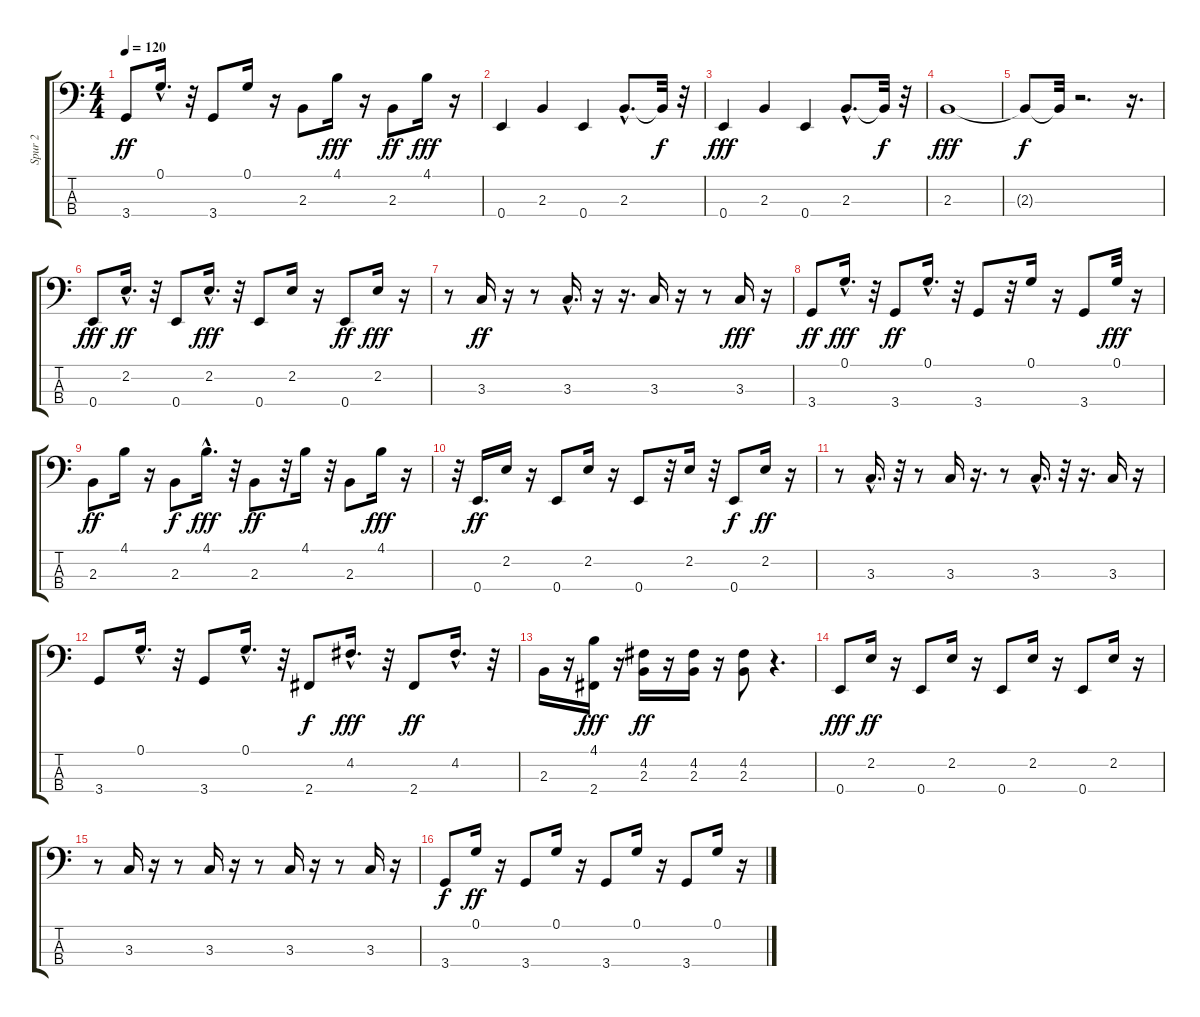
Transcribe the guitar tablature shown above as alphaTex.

\track ("Spur 2" "Spur 2") {instrument synthbass2}
\staff {score tabs}
\tuning (G2 D2 A1 E1) {hide}
\ts (4 4)
\tempo 120
\clef f4
\ks c
3.4.8{dy ff} 0.1{hac}.16{d} r.32 3.4.8 0.1.16 r.16 2.3.8 4.1.16{dy fff} r.16 2.3.8{dy ff} 4.1.16{dy fff} r.16 |
0.4.4 2.3.4 0.4.4 2.3{hac}.8{d} 2.3{t}.32{dy f} r.32 |
0.4.4{dy fff} 2.3.4 0.4.4 2.3{hac}.8{d} 2.3{t}.32{dy f} r.32 |
2.3.1{dy fff} |
2.3{t}.8{dy f} 2.3{t}.32 r.2{d} r.16{d} |
0.4.8{dy fff} 2.2{hac}.16{d dy ff} r.32 0.4.8 2.2{hac}.16{d dy fff} r.32 0.4.8 2.2.16 r.16 0.4.8{dy ff} 2.2.16{dy fff} r.16 |
r.8 3.3.16{dy ff} r.16 r.8 3.3{hac}.16{d} r.16 r.16{d} 3.3.16 r.16 r.8 3.3.16{dy fff} r.16 |
3.4.8{dy ff} 0.1{hac}.16{d dy fff} r.32 3.4.8{dy ff} 0.1{hac}.16{d} r.32 3.4.8 r.32 0.1.16 r.16 3.4.8 0.1.32{dy fff} r.16 |
2.3.8{dy ff} 4.1.16 r.16 2.3.8{dy f} 4.1{hac}.16{d dy fff} r.32 2.3.8{dy ff} r.32 4.1.16 r.32 2.3.8 4.1.16{dy fff} r.16 |
r.32 0.4.16{d dy ff} 2.2.16 r.16 0.4.8 2.2.16 r.16 0.4.8 r.32 2.2.16 r.32 0.4.8{dy f} 2.2.16{dy ff} r.16 |
r.8 3.3{hac}.16{d} r.32 r.8 3.3.16 r.16{d} r.8 3.3{hac}.16{d} r.32 r.16{d} 3.3.16 r.16 |
3.4.8 0.1{hac}.16{d} r.32 3.4.8 0.1{hac}.16{d} r.32 2.4.8{dy f} 4.2{hac}.16{d dy fff} r.32 2.4.8{dy ff} 4.2{hac}.16{d} r.32 |
2.3.16 r.16 (4.1 2.4).16{dy fff} r.16 (4.2 2.3).16{dy ff} r.16 (4.2 2.3).16 r.16 (4.2 2.3).8 r.4{d} |
0.4.8{dy fff} 2.2.16{dy ff} r.16 0.4.8 2.2.16 r.16 0.4.8 2.2.16 r.16 0.4.8 2.2.16 r.16 |
r.8 3.3.16 r.16 r.8 3.3.16 r.16 r.8 3.3.16 r.16 r.8 3.3.16 r.16 |
3.4.8{dy f} 0.1.16{dy ff} r.16 3.4.8 0.1.16 r.16 3.4.8 0.1.16 r.16 3.4.8 0.1.16 r.16
